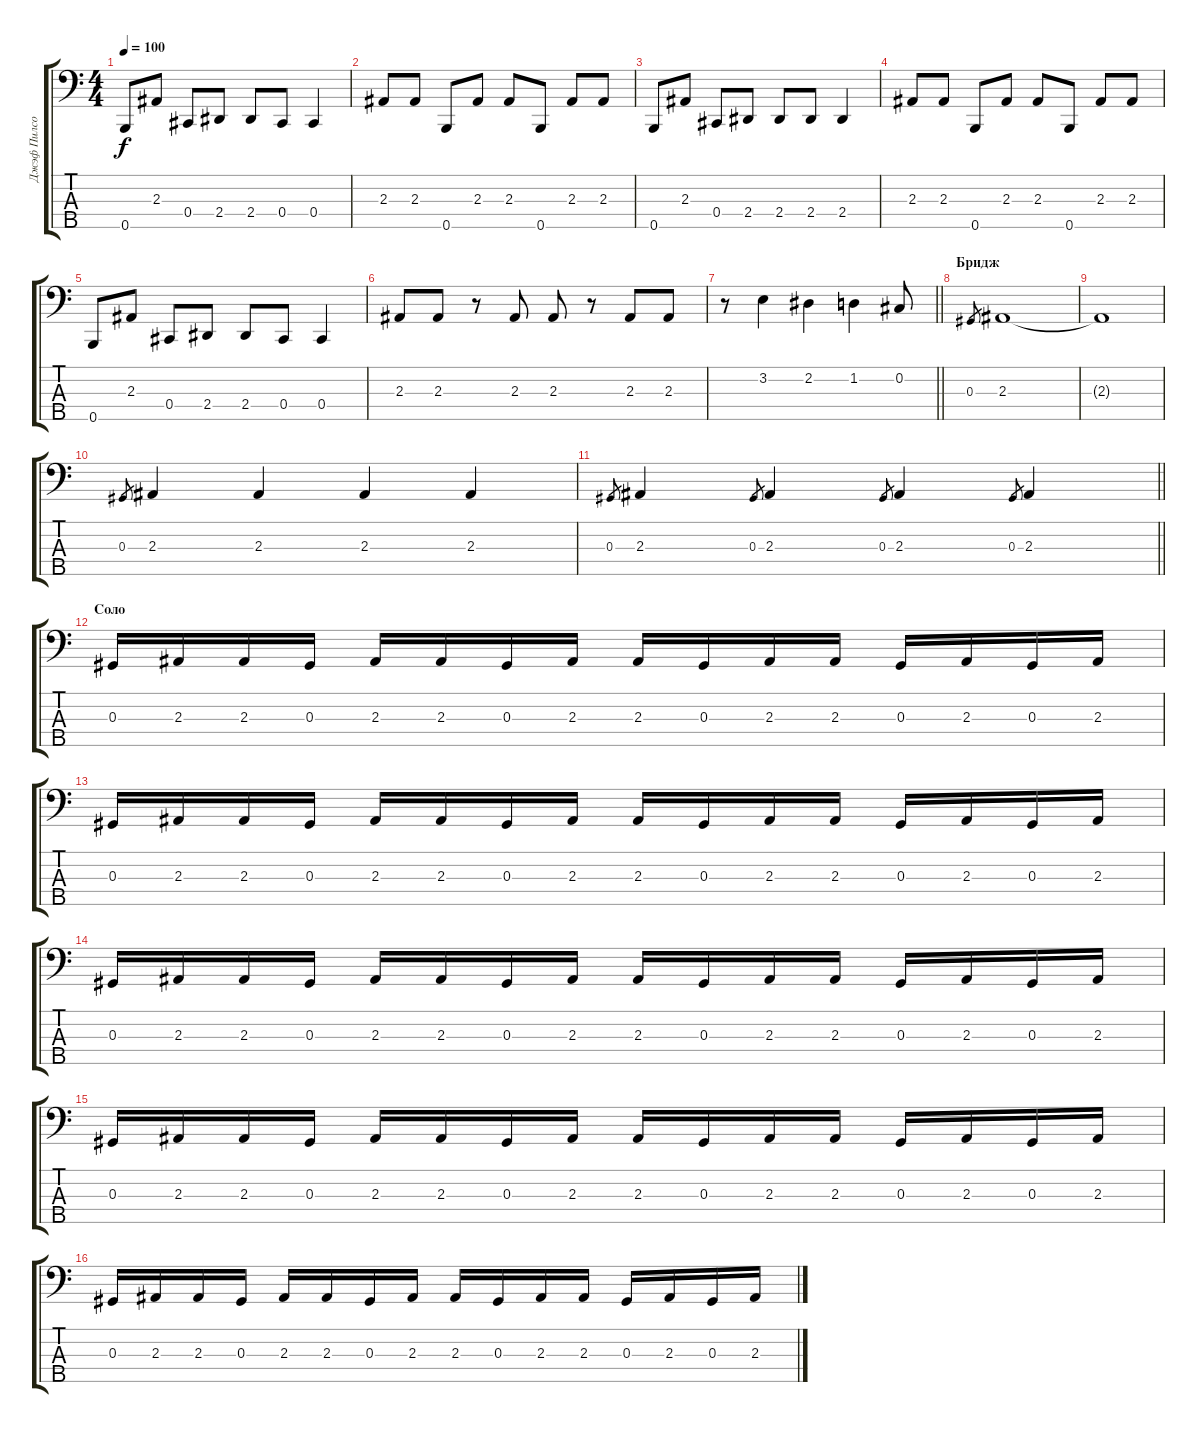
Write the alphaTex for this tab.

\track ("Джэф Пилсон" "Джэф Пилсо") {instrument electricbassfinger}
\staff {score tabs}
\tuning (Gb2 Db2 Ab1 Db1 B0) {hide}
\ts (4 4)
\tempo 100
\clef f4
\ks c
0.5.8{dy f} 2.3.8 0.4.8 2.4.8 2.4.8 0.4.8 0.4.4 |
2.3.8 2.3.8 0.5.8 2.3.8 2.3.8 0.5.8 2.3.8 2.3.8 |
0.5.8 2.3.8 0.4.8 2.4.8 2.4.8 2.4.8 2.4.4 |
2.3.8 2.3.8 0.5.8 2.3.8 2.3.8 0.5.8 2.3.8 2.3.8 |
0.5.8 2.3.8 0.4.8 2.4.8 2.4.8 0.4.8 0.4.4 |
2.3.8 2.3.8 r.8 2.3.8 2.3.8 r.8 2.3.8 2.3.8 |
\barLineRight lightlight
r.8 3.2.4 2.2.4 1.2.4 0.2.8 |
\section ("" "Бридж")
0.3.8{gr} 2.3.1 |
2.3{t}.1 |
0.3.8{gr} 2.3.4 2.3.4 2.3.4 2.3.4 |
\barLineRight lightlight
0.3.8{gr} 2.3.4 0.3.8{gr} 2.3.4 0.3.8{gr} 2.3.4 0.3.8{gr} 2.3.4 |
\section ("" "Соло")
0.3.16 2.3.16 2.3.16 0.3.16 2.3.16 2.3.16 0.3.16 2.3.16 2.3.16 0.3.16 2.3.16 2.3.16 0.3.16 2.3.16 0.3.16 2.3.16 |
0.3.16 2.3.16 2.3.16 0.3.16 2.3.16 2.3.16 0.3.16 2.3.16 2.3.16 0.3.16 2.3.16 2.3.16 0.3.16 2.3.16 0.3.16 2.3.16 |
0.3.16 2.3.16 2.3.16 0.3.16 2.3.16 2.3.16 0.3.16 2.3.16 2.3.16 0.3.16 2.3.16 2.3.16 0.3.16 2.3.16 0.3.16 2.3.16 |
0.3.16 2.3.16 2.3.16 0.3.16 2.3.16 2.3.16 0.3.16 2.3.16 2.3.16 0.3.16 2.3.16 2.3.16 0.3.16 2.3.16 0.3.16 2.3.16 |
0.3.16 2.3.16 2.3.16 0.3.16 2.3.16 2.3.16 0.3.16 2.3.16 2.3.16 0.3.16 2.3.16 2.3.16 0.3.16 2.3.16 0.3.16 2.3.16
